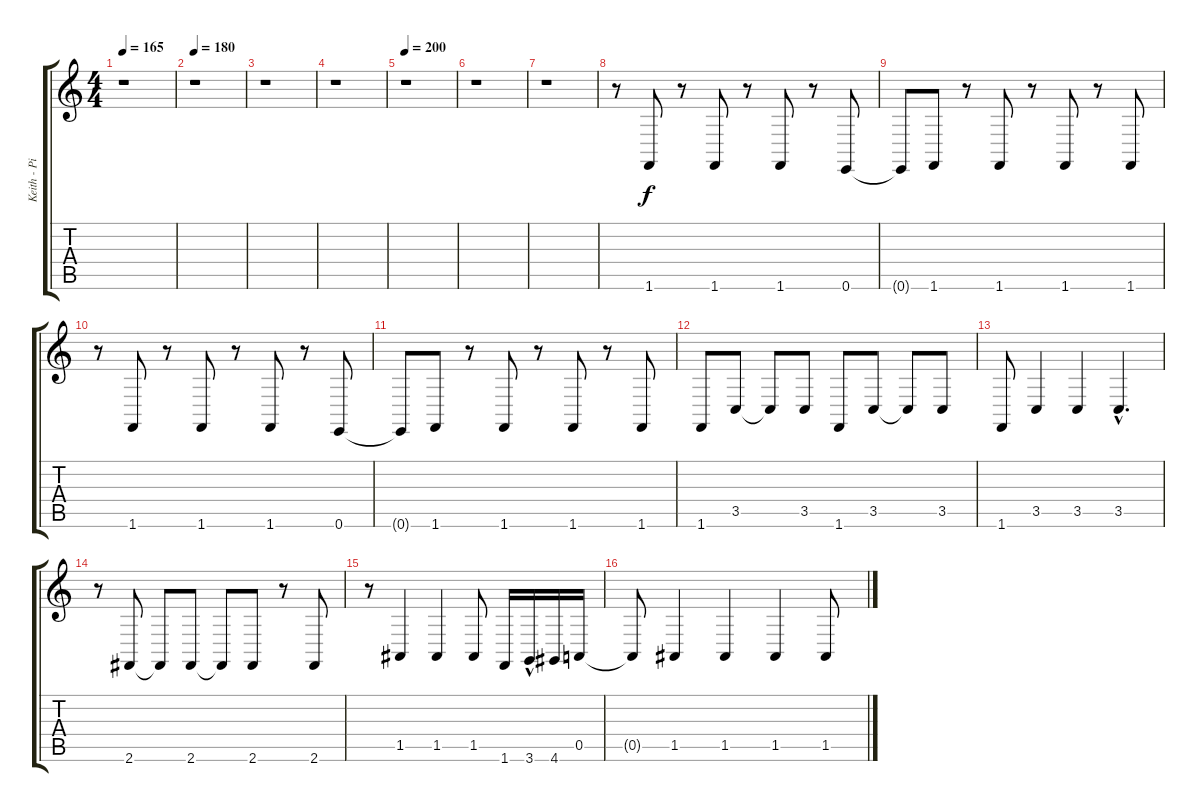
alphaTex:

\track ("Keith - Piano LH" "Keith - Pi") {instrument acousticgrandpiano}
\staff {score tabs}
\tuning (E4 B3 G3 D3 A2 E2) {hide}
\ts (4 4)
\tempo 165
\clef g2
\ks c
r.1{dy f} |
\tempo 180
r.1 |
r.1 |
r.1 |
\tempo 200
r.1 |
r.1 |
r.1 |
r.8{instrument acousticgrandpiano} 1.6.8 r.8 1.6.8 r.8 1.6.8 r.8 0.6.8 |
0.6{t}.8 1.6.8 r.8 1.6.8 r.8 1.6.8 r.8 1.6.8 |
r.8 1.6.8 r.8 1.6.8 r.8 1.6.8 r.8 0.6.8 |
0.6{t}.8 1.6.8 r.8 1.6.8 r.8 1.6.8 r.8 1.6.8 |
1.6.8 3.5.8 3.5{t}.8 3.5.8 1.6.8 3.5.8 3.5{t}.8 3.5.8 |
1.6.8 3.5.4 3.5.4 3.5{hac}.4{d} |
r.8 2.6.8 2.6{t}.8 2.6.8 2.6{t}.8 2.6.8 r.8 2.6.8 |
r.8 1.5.4 1.5.4 1.5.8 1.6.16 3.6{hac}.16 4.6.16 0.5.16 |
0.5{t}.8 1.5.4 1.5.4 1.5.4 1.5.8
